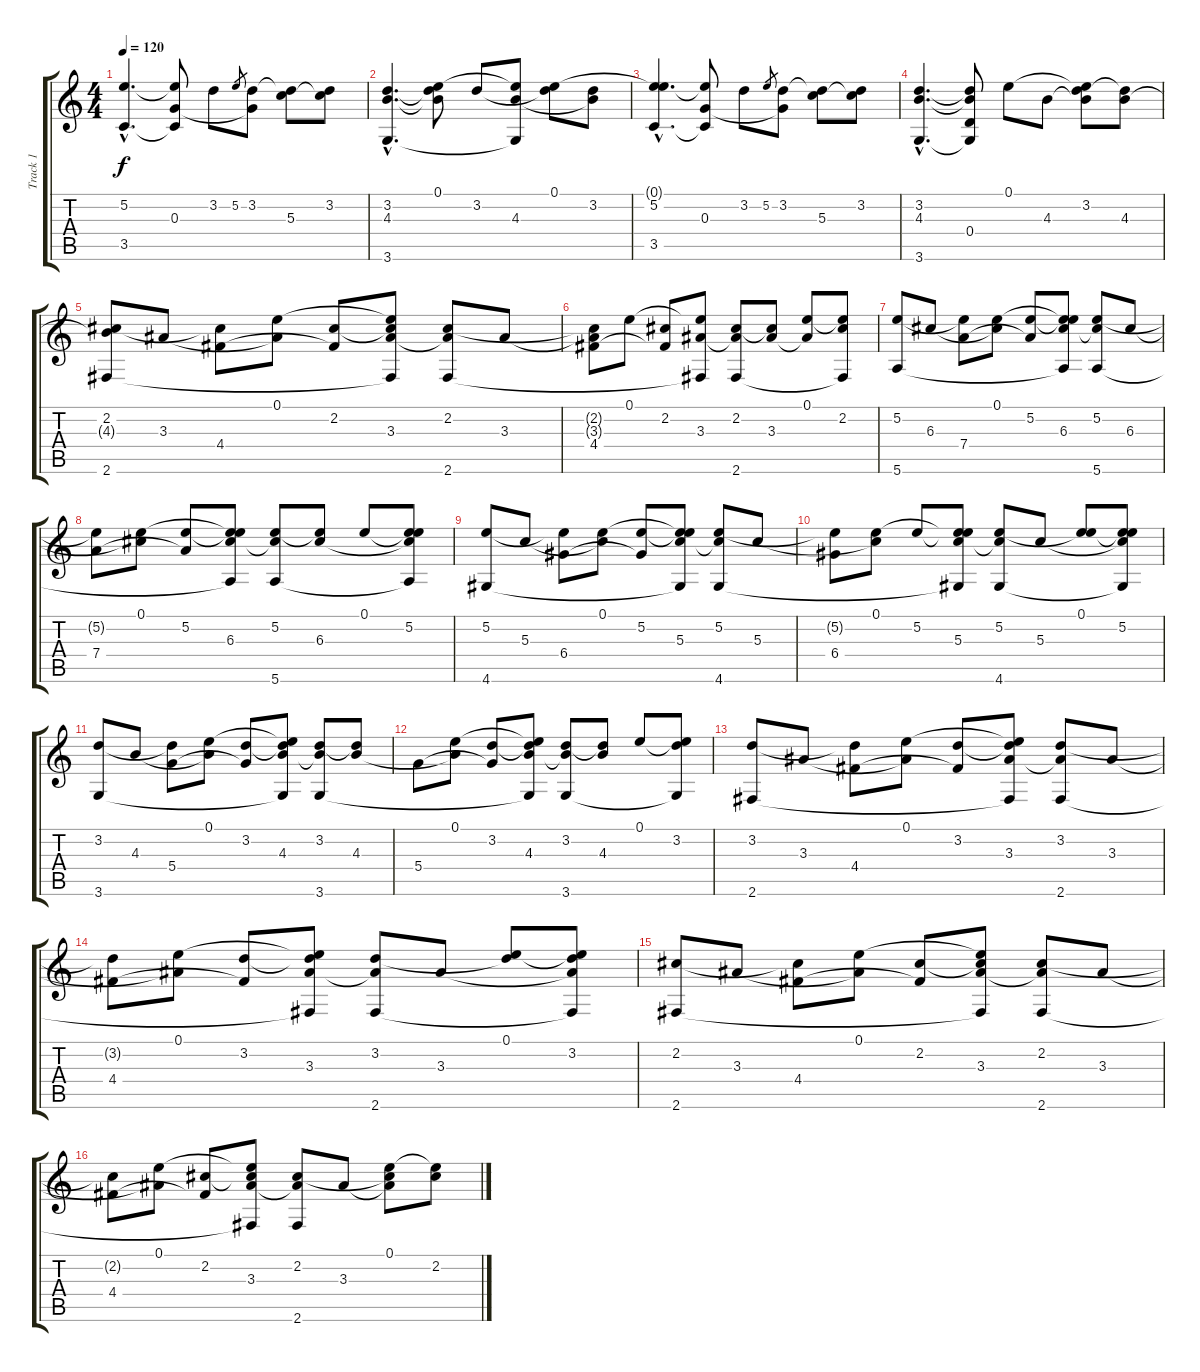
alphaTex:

\track ("Track 1" "Track 1") {instrument acousticguitarnylon}
\staff {score tabs}
\tuning (E4 B3 G3 D3 A2 E2) {hide}
\ts (4 4)
\tempo 120
\clef g2
\ks c
(5.2{hac} 3.5{hac}).4{d dy f} (5.2{t} 0.3 3.5{t}).8 3.2.8 5.2.8{gr} (3.2 0.3{t}).8 (3.2{t} 5.3).8 (3.2 5.3{t}).8 |
(3.2{hac} 4.3{hac} 3.6{hac}).4{d} (0.1 3.2{t} 4.3{t}).8 3.2.8 (0.1{t} 4.3 3.6{t}).8 (0.1 3.2{t}).8 (3.2 4.3{t}).8 |
(0.1{hac t} 5.2{hac} 3.5{hac}).4{d} (5.2{t} 0.3 3.5{t}).8 3.2.8 5.2.8{gr} (3.2 0.3{t}).8 (3.2{t} 5.3).8 (3.2 5.3{t}).8 |
(3.2{hac} 4.3{hac} 3.6{hac}).4{d} (3.2{t} 4.3{t} 0.4 3.6{t}).8 0.1.8 4.3.8 (0.1{t} 3.2 4.3{t}).8 (3.2{t} 4.3).8 |
(2.2 4.3{t} 2.6).8 3.3.8 (2.2{t} 4.4).8 (0.1 3.3{t}).8 (2.2 4.4{t}).8 (0.1{t} 2.2{t} 3.3 2.6{t}).8 (2.2 3.3{t} 2.6).8 3.3.8 |
(2.2{t} 3.3{t} 4.4).8 0.1.8 (2.2 4.4{t}).8 (0.1{t} 3.3 2.6{t}).8 (2.2 3.3{t} 2.6).8 (2.2{t} 3.3).8 (0.1 3.3{t}).8 (0.1{t} 2.2 2.6{t}).8 |
(5.2 5.6).8 6.3.8 (5.2{t} 7.4).8 (0.1 6.3{t}).8 (5.2 7.4{t}).8 (0.1{t} 5.2{t} 6.3 5.6{t}).8 (5.2 6.3{t} 5.6).8 6.3.8 |
(5.2{t} 7.4).8 (0.1 6.3{t}).8 (5.2 7.4{t}).8 (0.1{t} 5.2{t} 6.3 5.6{t}).8 (5.2 6.3{t} 5.6).8 (5.2{t} 6.3).8 0.1.8 (0.1{t} 5.2 6.3{t} 5.6{t}).8 |
(5.2 4.6).8 5.3.8 (5.2{t} 6.4).8 (0.1 5.3{t}).8 (5.2 6.4{t}).8 (0.1{t} 5.2{t} 5.3 4.6{t}).8 (5.2 5.3{t} 4.6).8 5.3.8 |
(5.2{t} 6.4).8 (0.1 5.3{t}).8 5.2.8 (0.1{t} 5.2{t} 5.3 4.6{t}).8 (5.2 5.3{t} 4.6).8 5.3.8 (0.1 5.2{t}).8 (0.1{t} 5.2 5.3{t} 4.6{t}).8 |
(3.2 3.6).8 4.3.8 (3.2{t} 5.4).8 (0.1 4.3{t}).8 (3.2 5.4{t}).8 (0.1{t} 3.2{t} 4.3 3.6{t}).8 (3.2 4.3{t} 3.6).8 (3.2{t} 4.3).8 |
5.4.8 (0.1 4.3{t}).8 (3.2 5.4{t}).8 (0.1{t} 3.2{t} 4.3 3.6{t}).8 (3.2 4.3{t} 3.6).8 (3.2{t} 4.3).8 0.1.8 (0.1{t} 3.2 3.6{t}).8 |
(3.2 2.6).8 3.3.8 (3.2{t} 4.4).8 (0.1 3.3{t}).8 (3.2 4.4{t}).8 (0.1{t} 3.2{t} 3.3 2.6{t}).8 (3.2 3.3{t} 2.6).8 3.3.8 |
(3.2{t} 4.4).8 (0.1 3.3{t}).8 (3.2 4.4{t}).8 (0.1{t} 3.2{t} 3.3 2.6{t}).8 (3.2 3.3{t} 2.6).8 3.3.8 (0.1 3.2{t}).8 (0.1{t} 3.2 3.3{t} 2.6{t}).8 |
(2.2 2.6).8 3.3.8 (2.2{t} 4.4).8 (0.1 3.3{t}).8 (2.2 4.4{t}).8 (0.1{t} 2.2{t} 3.3 2.6{t}).8 (2.2 3.3{t} 2.6).8 3.3.8 |
(2.2{t} 4.4).8 (0.1 3.3{t}).8 (2.2 4.4{t}).8 (0.1{t} 2.2{t} 3.3 2.6{t}).8 (2.2 3.3{t} 2.6).8 3.3.8 (0.1 2.2{t} 3.3{t}).8 (0.1{t} 2.2).8
